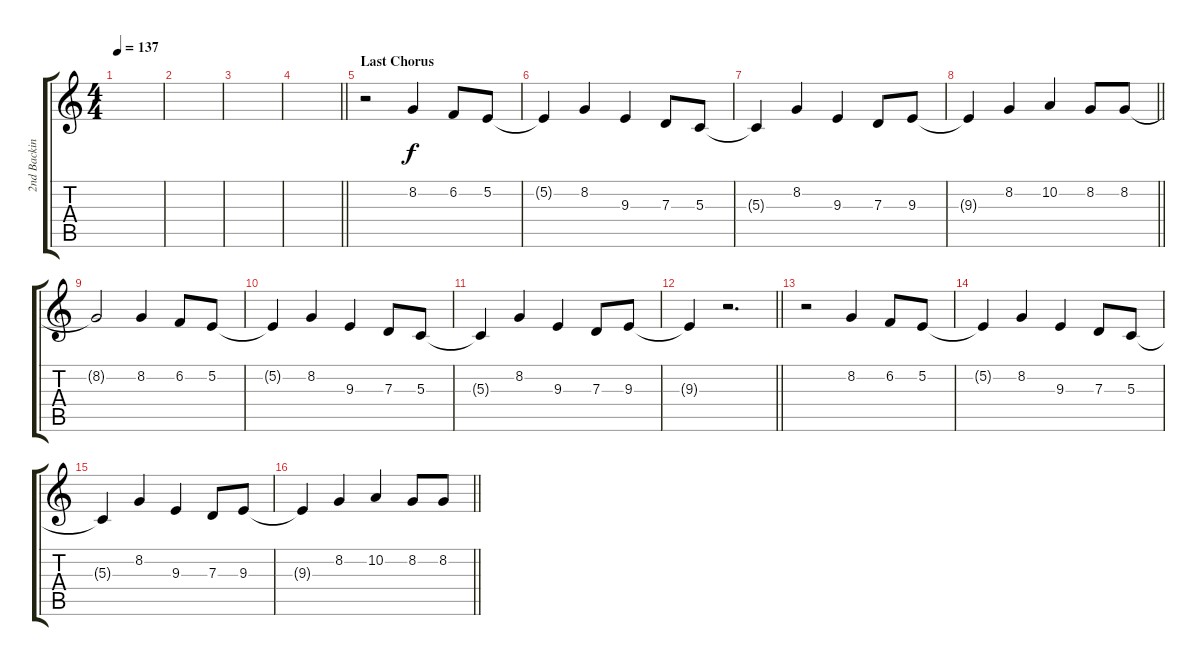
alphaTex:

\track ("2nd Backing Vocal" "2nd Backin") {instrument cello}
\staff {score tabs}
\tuning (E4 B3 G3 D3 A2 E2) {hide}
\ts (4 4)
\tempo 137
\clef g2
\ks c
|
|
|
\barLineRight lightlight
|
\section ("" "Last Chorus")
r.2 8.2.4 6.2.8 5.2.8 |
5.2{t}.4 8.2.4 9.3.4 7.3.8 5.3.8 |
5.3{t}.4 8.2.4 9.3.4 7.3.8 9.3.8 |
\barLineRight lightlight
9.3{t}.4 8.2.4 10.2.4 8.2.8 8.2.8 |
8.2{t}.2 8.2.4 6.2.8 5.2.8 |
5.2{t}.4 8.2.4 9.3.4 7.3.8 5.3.8 |
5.3{t}.4 8.2.4 9.3.4 7.3.8 9.3.8 |
\barLineRight lightlight
9.3{t}.4 r.2{d} |
r.2 8.2.4 6.2.8 5.2.8 |
5.2{t}.4 8.2.4 9.3.4 7.3.8 5.3.8 |
5.3{t}.4 8.2.4 9.3.4 7.3.8 9.3.8 |
\barLineRight lightlight
9.3{t}.4 8.2.4 10.2.4 8.2.8 8.2.8
